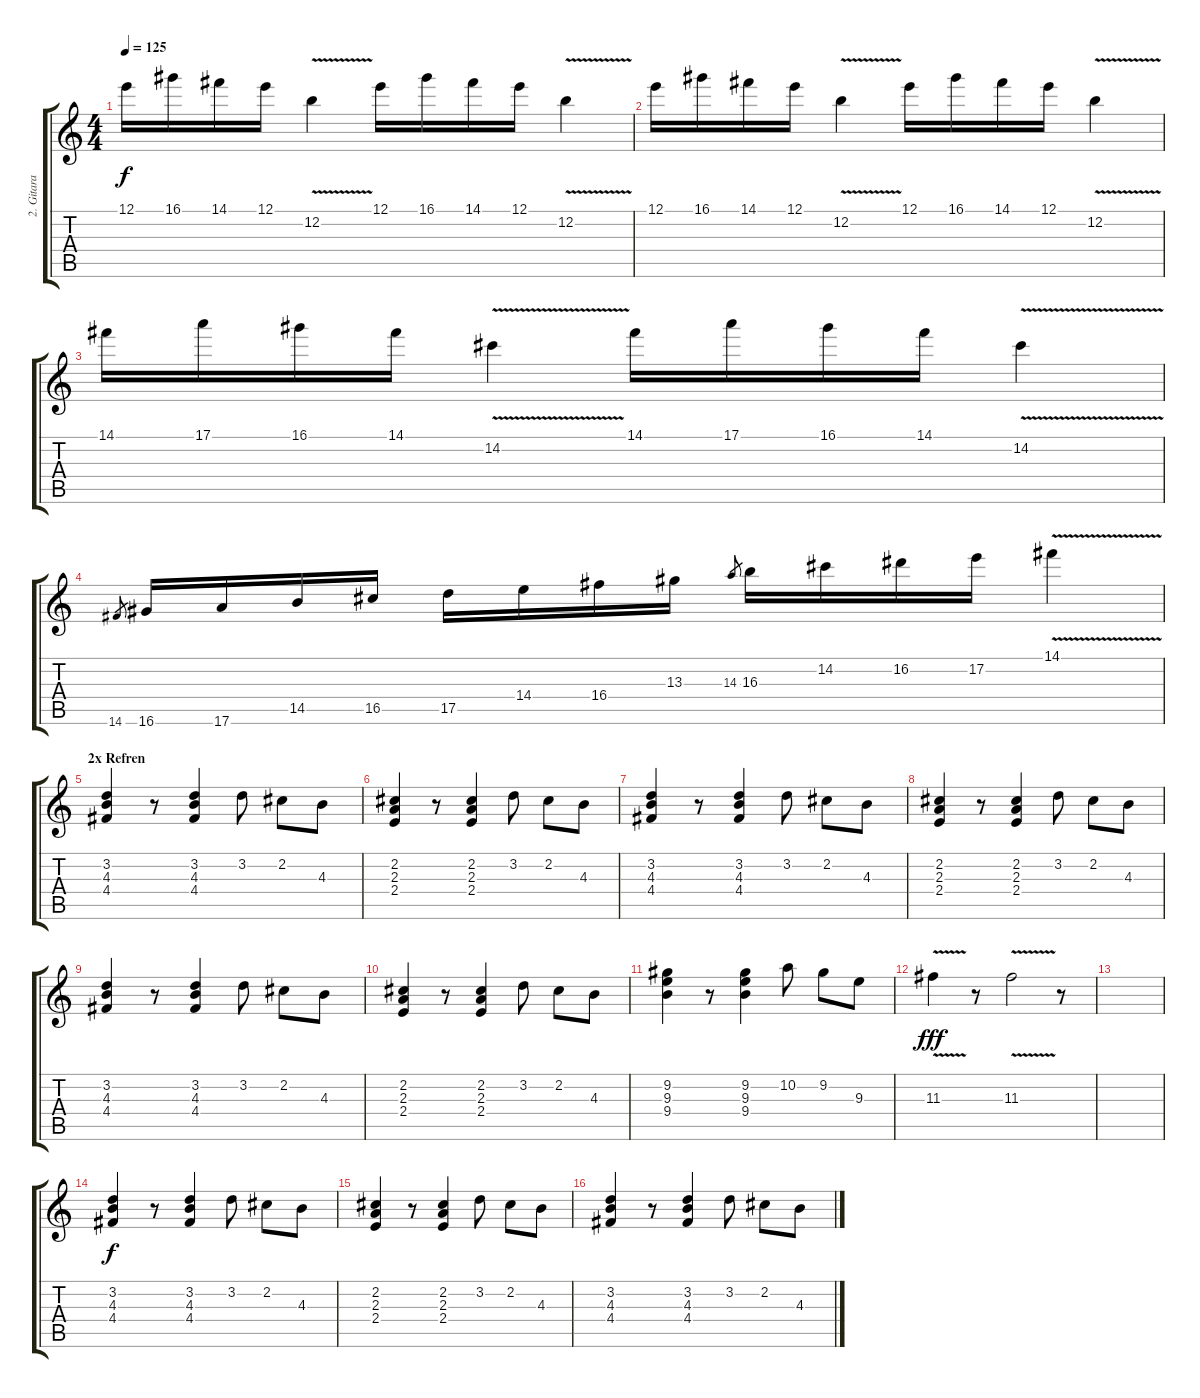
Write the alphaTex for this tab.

\track ("2. Gitara" "2. Gitara") {instrument acousticguitarsteel}
\staff {score tabs}
\tuning (E4 B3 G3 D3 A2 E2) {hide}
\ts (4 4)
\tempo 125
\clef g2
\ks c
12.1.16{dy f} 16.1.16 14.1.16 12.1.16 12.2{v}.4 12.1.16 16.1.16 14.1.16 12.1.16 12.2{v}.4 |
12.1.16 16.1.16 14.1.16 12.1.16 12.2{v}.4 12.1.16 16.1.16 14.1.16 12.1.16 12.2{v}.4 |
14.1.16 17.1.16 16.1.16 14.1.16 14.2{v}.4 14.1.16 17.1.16 16.1.16 14.1.16 14.2{v}.4 |
14.6.8{gr} 16.6.16 17.6.16 14.5.16 16.5.16 17.5.16 14.4.16 16.4.16 13.3.16 14.3.8{gr} 16.3.16 14.2.16 16.2.16 17.2.16 14.1{v}.4 |
\section ("" "2x Refren")
(3.2 4.3 4.4).4 r.8 (3.2 4.3 4.4).4 3.2.8 2.2.8 4.3.8 |
(2.2 2.3 2.4).4 r.8 (2.2 2.3 2.4).4 3.2.8 2.2.8 4.3.8 |
(3.2 4.3 4.4).4 r.8 (3.2 4.3 4.4).4 3.2.8 2.2.8 4.3.8 |
(2.2 2.3 2.4).4 r.8 (2.2 2.3 2.4).4 3.2.8 2.2.8 4.3.8 |
(3.2 4.3 4.4).4 r.8 (3.2 4.3 4.4).4 3.2.8 2.2.8 4.3.8 |
(2.2 2.3 2.4).4 r.8 (2.2 2.3 2.4).4 3.2.8 2.2.8 4.3.8 |
(9.2 9.3 9.4).4 r.8 (9.2 9.3 9.4).4 10.2.8 9.2.8 9.3.8 |
11.3{v}.4{dy fff} r.8 11.3{v}.2 r.8 |
|
(3.2 4.3 4.4).4{dy f} r.8 (3.2 4.3 4.4).4 3.2.8 2.2.8 4.3.8 |
(2.2 2.3 2.4).4 r.8 (2.2 2.3 2.4).4 3.2.8 2.2.8 4.3.8 |
(3.2 4.3 4.4).4 r.8 (3.2 4.3 4.4).4 3.2.8 2.2.8 4.3.8
